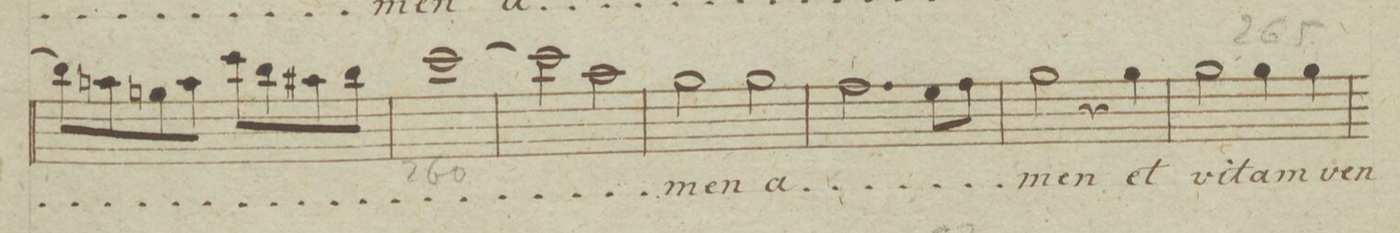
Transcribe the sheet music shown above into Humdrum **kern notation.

**kern	**text	**dynam
*I"Canto	*	*
*clefC1	*	*
*k[b-e-a-]	*	*
*met(c)	*	*
*M4/4	*	*
8gg\L]	.	.
8ffn\	.	.
8een\	.	.
8ff\J	.	.
8aa-\L	.	.
8gg\	.	.
8ff#X\	.	.
8gg\J	.	.
=256	=256	=256
[1aa-	.	.
=257	=257	=257
2aa-\]	.	.
2ff\	.	.
=258	=258	=258
2ee-\	-men	.
2ee-\	a-	.
=259	=259	=259
2.dd\	.	.
8cc\L	.	.
8dd\J	.	.
=260	=260	=260
2ee-\	-men	.
4r	.	.
4ee-\	et	.
=261	=261	=261
2ee-\	vi-	.
4ee-\	-tam	.
4ee-\	ven-	.
=262	=262	=262
*-	*-	*-
